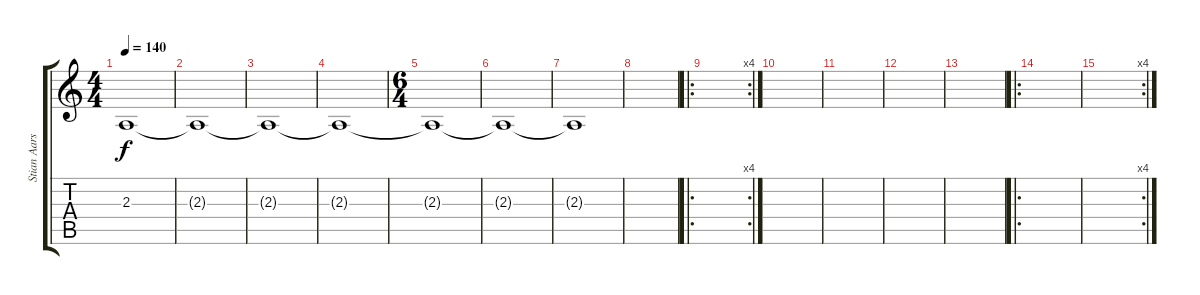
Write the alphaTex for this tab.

\track ("Stian Aarstad" "Stian Aars") {instrument choiraahs}
\staff {score tabs}
\tuning (E4 B3 G3 D3 A2 E2) {hide}
\ts (4 4)
\tempo 140
\clef g2
\ks c
2.3{t}.1{dy f} |
2.3{t}.1 |
2.3{t}.1 |
2.3{t}.1 |
\ts (6 4)
2.3{t}.1 |
2.3{t}.1 |
2.3{t}.1 |
|
\ro
\rc 4
|
|
|
|
|
\ro
|
\rc 4
